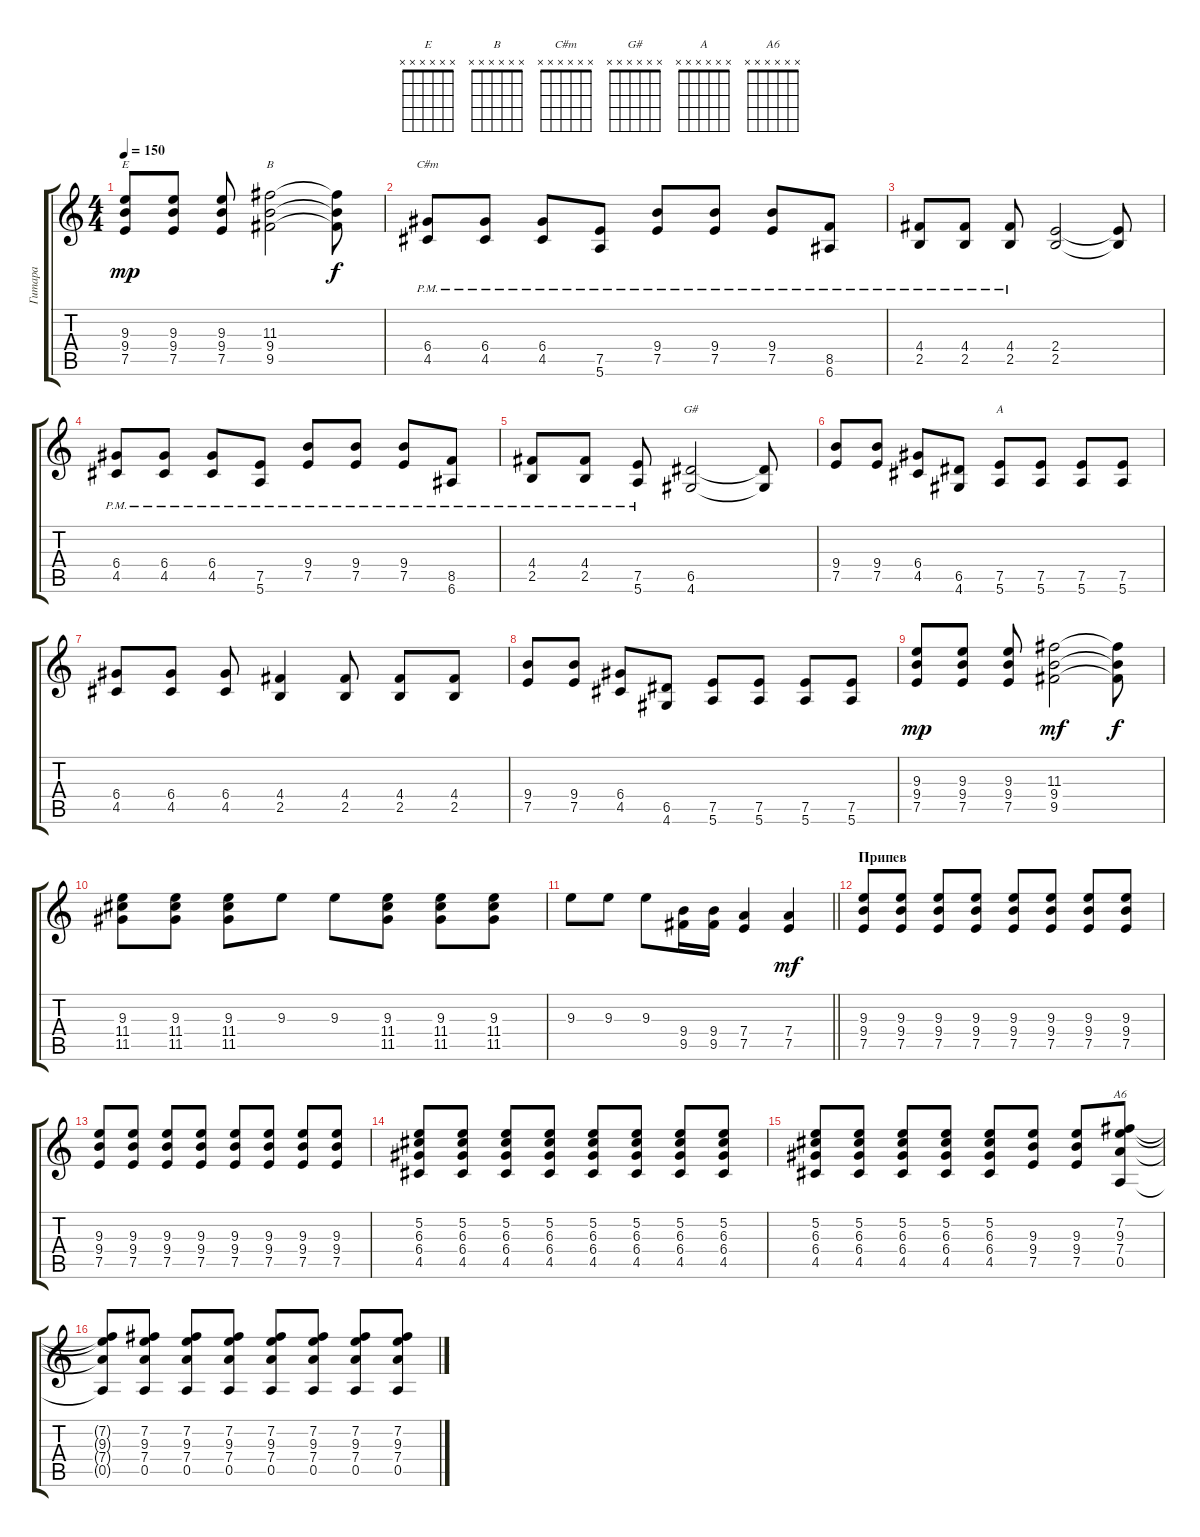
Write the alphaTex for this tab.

\track ("Гитара" "Гитара") {instrument distortionguitar}
\staff {score tabs}
\tuning (E4 B3 G3 D3 A2 E2) {hide}
\chord ("E" x x x x x x)
\chord ("B" x x x x x x)
\chord ("C#m" x x x x x x)
\chord ("G#" x x x x x x)
\chord ("A" x x x x x x)
\chord ("A6" x x x x x x)
\ts (4 4)
\tempo 150
\clef g2
\ks c
(9.3 9.4 7.5).8{ch "E" dy mp} (9.3 9.4 7.5).8 (9.3 9.4 7.5).8 (11.3 9.4 9.5).2{ch "B"} (11.3{t} 9.4{t} 9.5{t}).8{dy f} |
(6.4{pm} 4.5{pm}).8{ch "C#m"} (6.4{pm} 4.5{pm}).8 (6.4{pm} 4.5{pm}).8 (7.5{pm} 5.6{pm}).8 (9.4{pm} 7.5{pm}).8 (9.4{pm} 7.5{pm}).8 (9.4{pm} 7.5{pm}).8 (8.5{pm} 6.6{pm}).8 |
(4.4{pm} 2.5{pm}).8 (4.4{pm} 2.5{pm}).8 (4.4{pm} 2.5{pm}).8 (2.4 2.5).2 (2.4{t} 2.5{t}).8 |
(6.4{pm} 4.5{pm}).8 (6.4{pm} 4.5{pm}).8 (6.4{pm} 4.5{pm}).8 (7.5{pm} 5.6{pm}).8 (9.4{pm} 7.5{pm}).8 (9.4{pm} 7.5{pm}).8 (9.4{pm} 7.5{pm}).8 (8.5{pm} 6.6{pm}).8 |
(4.4{pm} 2.5{pm}).8 (4.4{pm} 2.5{pm}).8 (7.5{pm} 5.6).8 (6.5 4.6).2{ch "G#"} (6.5{t} 4.6{t}).8 |
(9.4 7.5).8 (9.4 7.5).8 (6.4 4.5).8 (6.5 4.6).8 (7.5 5.6).8{ch "A"} (7.5 5.6).8 (7.5 5.6).8 (7.5 5.6).8 |
(6.4 4.5).8 (6.4 4.5).8 (6.4 4.5).8 (4.4 2.5).4 (4.4 2.5).8 (4.4 2.5).8 (4.4 2.5).8 |
(9.4 7.5).8 (9.4 7.5).8 (6.4 4.5).8 (6.5 4.6).8 (7.5 5.6).8 (7.5 5.6).8 (7.5 5.6).8 (7.5 5.6).8 |
(9.3 9.4 7.5).8{dy mp} (9.3 9.4 7.5).8 (9.3 9.4 7.5).8 (11.3 9.4 9.5).2{dy mf} (11.3{t} 9.4{t} 9.5{t}).8{dy f} |
(9.3 11.4 11.5).8 (9.3 11.4 11.5).8 (9.3 11.4 11.5).8 9.3.8 9.3.8 (9.3 11.4 11.5).8 (9.3 11.4 11.5).8 (9.3 11.4 11.5).8 |
\barLineRight lightlight
9.3.8 9.3.8 9.3.8 (9.4 9.5).16 (9.4 9.5).16 (7.4 7.5).4 (7.4 7.5).4{dy mf} |
\section ("" "Припев")
(9.3 9.4 7.5).8 (9.3 9.4 7.5).8 (9.3 9.4 7.5).8 (9.3 9.4 7.5).8 (9.3 9.4 7.5).8 (9.3 9.4 7.5).8 (9.3 9.4 7.5).8 (9.3 9.4 7.5).8 |
(9.3 9.4 7.5).8 (9.3 9.4 7.5).8 (9.3 9.4 7.5).8 (9.3 9.4 7.5).8 (9.3 9.4 7.5).8 (9.3 9.4 7.5).8 (9.3 9.4 7.5).8 (9.3 9.4 7.5).8 |
(5.2 6.3 6.4 4.5).8 (5.2 6.3 6.4 4.5).8 (5.2 6.3 6.4 4.5).8 (5.2 6.3 6.4 4.5).8 (5.2 6.3 6.4 4.5).8 (5.2 6.3 6.4 4.5).8 (5.2 6.3 6.4 4.5).8 (5.2 6.3 6.4 4.5).8 |
(5.2 6.3 6.4 4.5).8 (5.2 6.3 6.4 4.5).8 (5.2 6.3 6.4 4.5).8 (5.2 6.3 6.4 4.5).8 (5.2 6.3 6.4 4.5).8 (9.3 9.4 7.5).8 (9.3 9.4 7.5).8 (7.2 9.3 7.4 0.5).8{ch "A6"} |
(7.2{t} 9.3{t} 7.4{t} 0.5{t}).8 (7.2 9.3 7.4 0.5).8 (7.2 9.3 7.4 0.5).8 (7.2 9.3 7.4 0.5).8 (7.2 9.3 7.4 0.5).8 (7.2 9.3 7.4 0.5).8 (7.2 9.3 7.4 0.5).8 (7.2 9.3 7.4 0.5).8
